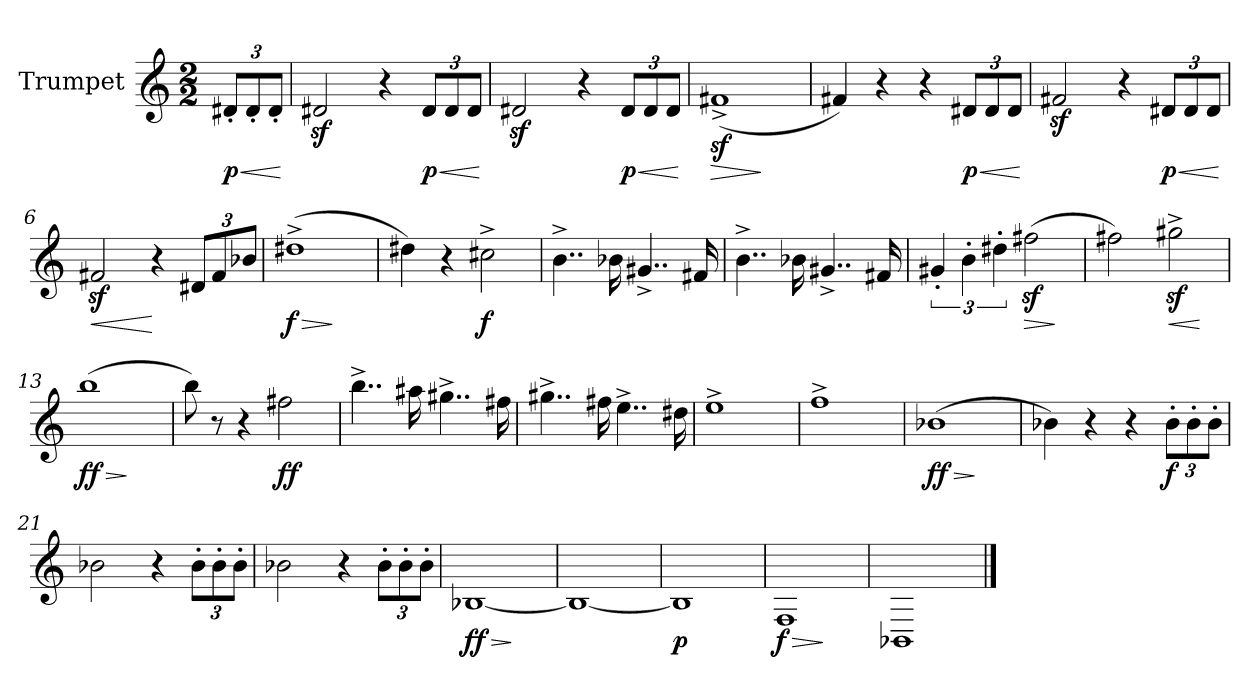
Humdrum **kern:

**kern	**dynam
*part1	*part1
*staff1	*staff1
*I"Trumpet	*
*I'Tpt.	*
*clefG2	*
*ITrd1c2	*
*k[b-e-]	*
*M2/2	*
*Xbrackettup	*
=	=
!	!LO:HP:b
!	!LO:DY:n=1:b
12c#X'/L	< p
12c#'/	.
12c#'/J	.
.	[
=1	=1
2c#Xz</	.
4r	.
!	!LO:HP:b
!	!LO:DY:n=1:b
12c#/L	< p
12c#/	.
12c#/J	.
.	[
=2	=2
2c#Xz</	.
4r	.
!	!LO:HP:b
!	!LO:DY:n=1:b
12c#/L	< p
12c#/	.
12c#/J	.
.	[
=3	=3
!	!LO:HP:b
(<1enz<^	>
.	]
=4	=4
4en/)	.
4r	.
4r	.
!	!LO:HP:b
!	!LO:DY:n=1:b
12c#X/L	< p
12c#/	.
12c#/J	.
.	[
=5	=5
2enz</	.
4r	.
!	!LO:HP:b
!	!LO:DY:n=1:b
12c#X/L	< p
12c#/	.
12c#/J	.
.	[
=6	=6
!	!LO:HP:b
2enz</	<
4r	[
12c#X/L	.
12e/	.
12a-X/J	.
=7	=7
!	!LO:HP:b
!	!LO:DY:n=1:b
(>1cc#X^	> f
.	]
=8	=8
4cc#X\)	.
4r	.
!	!LO:DY:b
2bn^\	f
!!LO:LB:g=z
=9	=9
4..a^\	.
16a-X\	.
4..f#X^/	.
16en/	.
=10	=10
4..a^\	.
16a-X\	.
4..f#X^/	.
16en/	.
=11	=11
*brackettup	*
6f#X'/	.
6a'\	.
6cc#X'\	.
!	!LO:HP:b
(>2eenz<\	>
.	]
=12	=12
2een\)	.
!	!LO:HP:b
2ff#Xz<^\	<
.	[
=13	=13
!	!LO:HP:b
!	!LO:DY:n=1:b
(>1aa	> ff
.	]
=14	=14
8aa\)	.
8r	.
4r	.
!	!LO:DY:b
2een\	ff
=15	=15
4..aa^\	.
16gg#X\	.
4..ff#X^\	.
16een\	.
!!LO:LB:g=z
=16	=16
4..ff#X^\	.
16een\	.
4..dd^\	.
16cc#X\	.
=17	=17
1dd^	.
=18	=18
1ee-^	.
=19	=19
!	!LO:HP:b
!	!LO:DY:n=1:b
(>1a-X	> ff
.	]
=20	=20
4a-X\)	.
4r	.
4r	.
*Xbrackettup	*
!	!LO:DY:b
12a-'\L	f
12a-'\	.
12a-'\J	.
=21	=21
2a-X\	.
4r	.
12a-'\L	.
12a-'\	.
12a-'\J	.
=22	=22
2a-X\	.
4r	.
12a-'\L	.
12a-'\	.
12a-'\J	.
=23	=23
!	!LO:HP:b
!	!LO:DY:n=1:b
[1A-X	> ff
.	]
=24	=24
1A-_	.
=25	=25
!	!LO:DY:b
1A-]	p
=26	=26
!	!LO:HP:b
!	!LO:DY:n=1:b
1E-	> f
.	]
=27	=27
1AA-X	.
==	==
*-	*-
